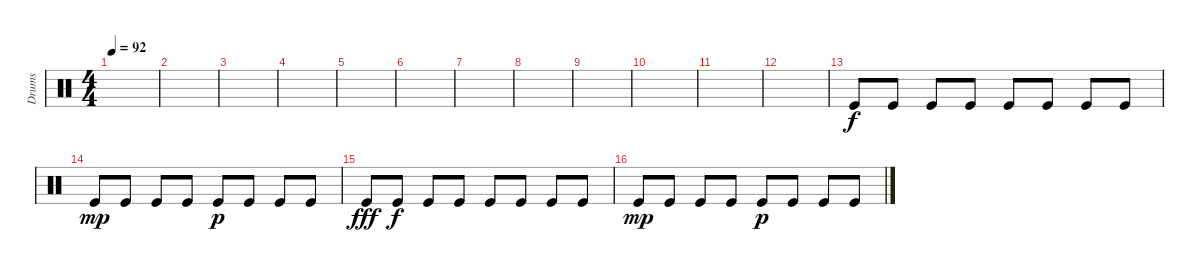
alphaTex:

\track ("Drums" "Drums") {instrument percussion}
\staff {score}
\articulation defaults
\ts (4 4)
\tempo 92
\clef neutral
\ks c
|
|
|
|
|
|
|
|
|
|
|
|
"Kick (hit)".8 "Kick (hit)".8{dy f} "Kick (hit)".8 "Kick (hit)".8 "Kick (hit)".8 "Kick (hit)".8 "Kick (hit)".8 "Kick (hit)".8 |
"Kick (hit)".8{dy mp} "Kick (hit)".8 "Kick (hit)".8 "Kick (hit)".8 "Kick (hit)".8{dy p} "Kick (hit)".8 "Kick (hit)".8 "Kick (hit)".8 |
"Kick (hit)".8{dy fff} "Kick (hit)".8{dy f} "Kick (hit)".8 "Kick (hit)".8 "Kick (hit)".8 "Kick (hit)".8 "Kick (hit)".8 "Kick (hit)".8 |
"Kick (hit)".8{dy mp} "Kick (hit)".8 "Kick (hit)".8 "Kick (hit)".8 "Kick (hit)".8{dy p} "Kick (hit)".8 "Kick (hit)".8 "Kick (hit)".8
